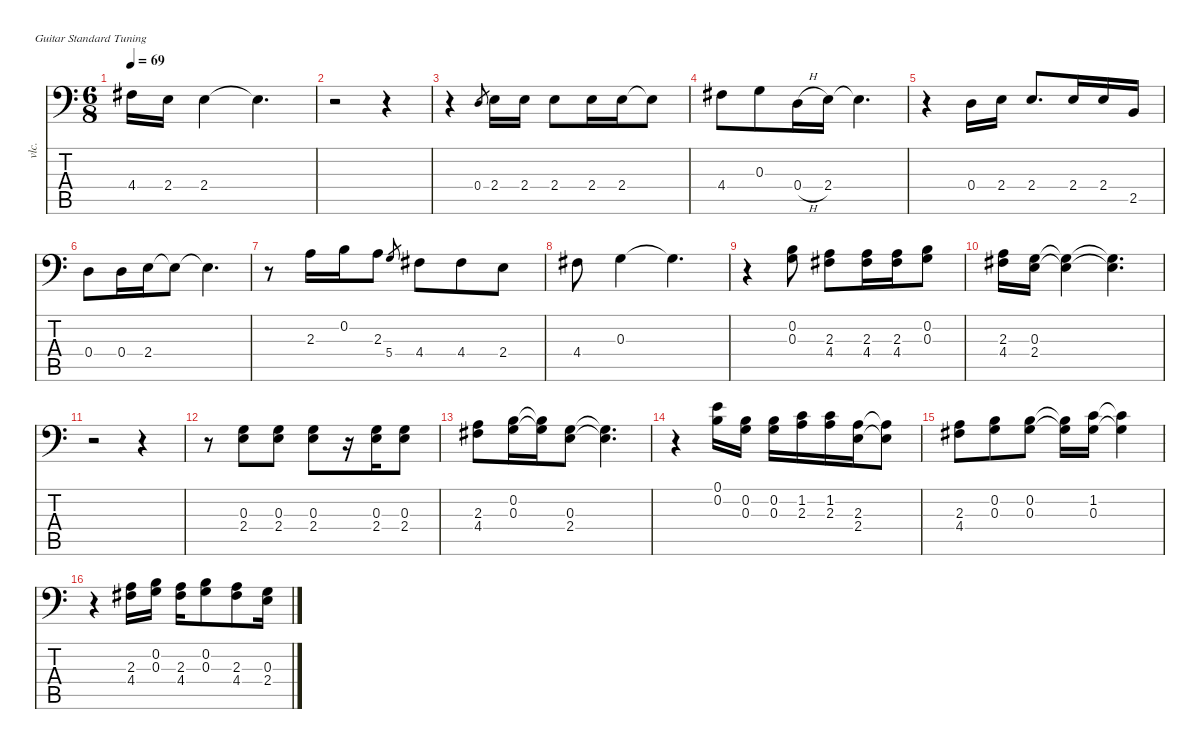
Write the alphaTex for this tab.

\defaultSystemsLayout 4
\hideDynamics
\bracketExtendMode nobrackets
\track ("Voice" "vlc.") {instrument cello}
\staff {score tabs}
\tuning (E4 B3 G3 D3 A2 E2)
\ts (6 8)
\tempo 69
\clef f4
\ks c
4.4{acc #}.16{dy f} 2.4.16 2.4.4{dy mp} 2.4{t}.4{d dy f} |
r.2 r.4 |
r.4 0.4.8{gr dy mf} 2.4.16{dy f} 2.4.16 2.4.8 2.4.16 2.4.16 2.4{t}.8 |
4.4{acc #}.8 0.3.8 0.4{h}.16 2.4.16 2.4{t}.4{d} |
r.4 0.4.16 2.4.16 2.4.8{d} 2.4.16 2.4.16 2.5.16 |
0.4.8 0.4.16 2.4.16 2.4{t}.8 2.4{t}.4{d} |
r.8 2.3.16 0.2.16 2.3.8 5.4.8{gr dy mf} 4.4{acc #}.8{dy f} 4.4{acc #}.8 2.4.8 |
4.4{acc #}.8 0.3.4 0.3{t}.4{d} |
r.4 (0.2 0.3).8 (2.3 4.4{acc #}).8 (2.3 4.4{acc #}).16 (2.3 4.4{acc #}).16 (0.2 0.3).8 |
(2.3 4.4{acc #}).16 (0.3 2.4).16 (0.3{t} 2.4{t}).4 (0.3{t} 2.4{t}).4{d} |
r.2 r.4 |
r.8 (0.3 2.4).8 (0.3 2.4).8 (0.3 2.4).8 r.16 (0.3 2.4).16 (0.3 2.4).8 |
(2.3 4.4{acc #}).8 (0.2 0.3).16 (0.2{t} 0.3{t}).16 (0.3 2.4).8 (0.3{t} 2.4{t}).4{d} |
r.4 (0.1 0.2).16 (0.2 0.3).16 (0.2 0.3).16 (1.2 2.3).16 (1.2 2.3).16 (2.3 2.4).16 (2.3{t} 2.4{t}).8 |
(2.3 4.4{acc #}).8 (0.2 0.3).8 (0.2 0.3).8 (0.2{t} 0.3{t}).16 (1.2 0.3).16{dy mp} (1.2{t} 0.3{t}).4{dy f} |
r.4 (2.3 4.4{acc #}).16 (0.2 0.3).16 (2.3 4.4{acc #}).16 (0.2 0.3).8 (2.3 4.4{acc #}).8 (0.3 2.4).16
